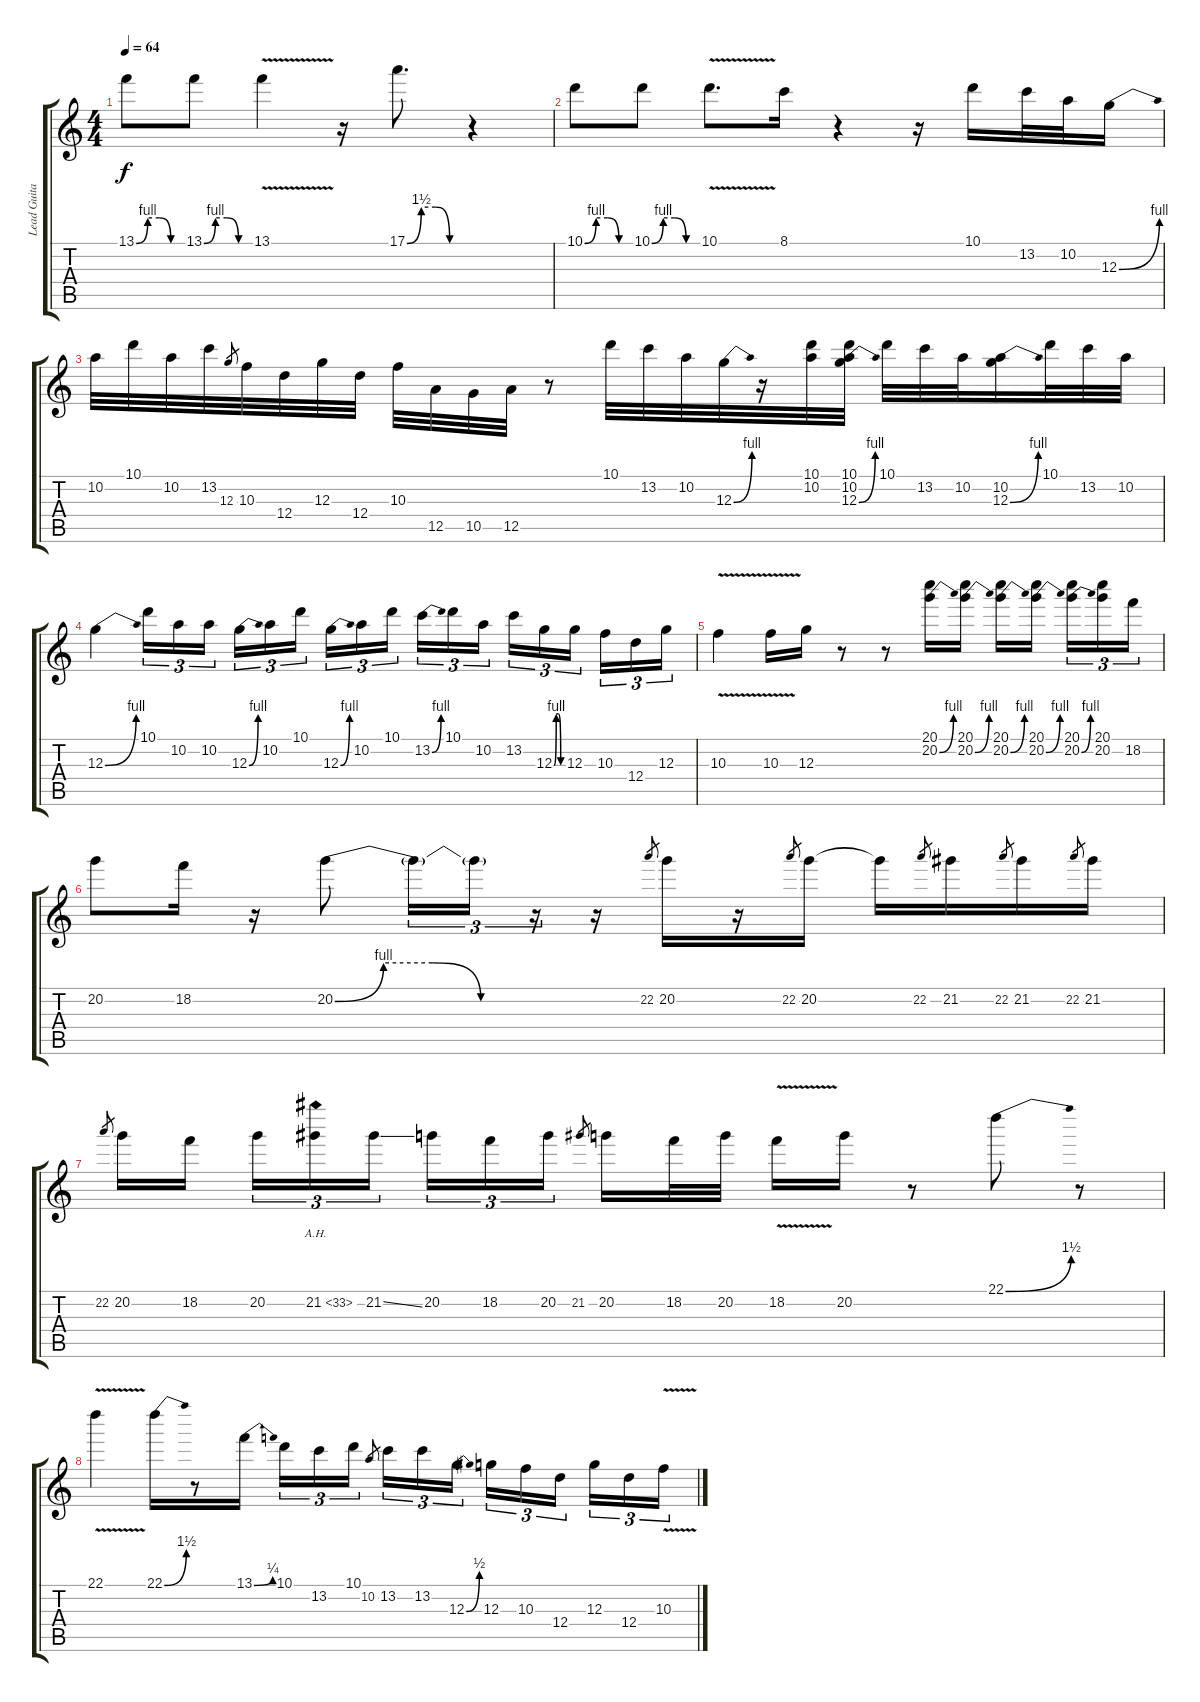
\track ("Lead Guitar" "Lead Guita") {instrument overdrivenguitar}
\staff {score tabs}
\tuning (E4 B3 G3 D3 A2 E2) {hide}
\ts (4 4)
\tempo 64
\clef g2
\ks c
13.1{be (custom 0 0 15 4 30 4 45 0 60 0)}.8{dy f} 13.1{be (custom 0 0 15 4 30 4 45 0 60 0)}.8 13.1{v}.4 r.16 17.1{be (custom 0 0 15 6 30 6 45 0 60 0)}.8{d} r.4 |
10.1{be (custom 0 0 15 4 30 4 45 0 60 0)}.8 10.1{be (custom 0 0 15 4 30 4 45 0 60 0)}.8 10.1{v}.8{d} 8.1.16 r.4 r.16 10.1.16 13.2.32 10.2.32 12.3{be (bend 0 0 60 4)}.16 |
10.2.32 10.1.32 10.2.32 13.2.32 12.3.8{gr} 10.3.32 12.4.32 12.3.32 12.4.32 10.3.32 12.5.32 10.5.32 12.5.32 r.8 10.1.32 13.2.32 10.2.32 12.3{be (bend 0 0 60 4)}.32 r.16 (10.1 10.2).32 (10.1 10.2 12.3{be (bend 0 0 60 4)}).32 10.1.32 13.2.32 10.2.32 (10.2 12.3{be (bend 0 0 60 4)}).16 10.1.32 13.2.32 10.2.32 |
12.3{be (bend 0 0 60 4)}.4 10.1.16{tu (3 2)} 10.2.16{tu (3 2)} 10.2.16{tu (3 2) beam splitsecondary} 12.3{be (bend 0 0 60 4)}.16{tu (3 2)} 10.2.16{tu (3 2)} 10.1.16{tu (3 2)} 12.3{be (bend 0 0 60 4)}.16{tu (3 2)} 10.2.16{tu (3 2)} 10.1.16{tu (3 2) beam splitsecondary} 13.2{be (bend 0 0 60 4)}.16{tu (3 2)} 10.1.16{tu (3 2)} 10.2.16{tu (3 2)} 13.2.16{tu (3 2)} 12.3{be (custom 0 0 15 4 30 4 45 0 60 0)}.16{tu (3 2)} 12.3.16{tu (3 2) beam splitsecondary} 10.3.16{tu (3 2)} 12.4.16{tu (3 2)} 12.3.16{tu (3 2)} |
10.3{v}.4 10.3{v}.16 12.3.16 r.8 r.8 (20.1 20.2{be (bend 0 0 60 4)}).16 (20.1 20.2{be (bend 0 0 60 4)}).16 (20.1 20.2{be (bend 0 0 60 4)}).16 (20.1 20.2{be (bend 0 0 60 4)}).16{beam splitsecondary} (20.1 20.2{be (bend 0 0 60 4)}).16{tu (3 2)} (20.1 20.2).16{tu (3 2)} 18.2.16{tu (3 2)} |
20.2.8 18.2.16 r.16 20.2{be (custom 0 0 15 4 30 4 45 0 60 0)}.8 20.2{t}.16{tu (3 2)} 20.2{t}.16{tu (3 2)} r.16{tu (3 2)} r.16 22.2.8{gr} 20.2.16 r.16 22.2.8{gr} 20.2.16 20.2{t}.16 22.2.8{gr} 21.2.16 22.2.8{gr} 21.2.16 22.2.8{gr} 21.2.16 |
22.2.8{gr} 20.2.16 18.2.16{beam splitsecondary} 20.2.16{tu (3 2)} 21.2{ah 12}.16{tu (3 2)} 21.2{ss}.16{tu (3 2)} 20.2.16{tu (3 2)} 18.2.16{tu (3 2)} 20.2.16{tu (3 2)} 21.2.8{gr beam splitsecondary} 20.2.16 18.2.32 20.2.32 18.2{v}.16 20.2.16 r.8 22.1{be (bend 0 0 60 6)}.8 r.8 |
22.1{v}.4 22.1{be (bend 0 0 60 6)}.16 r.8 13.1{be (bend 0 0 60 1)}.16 10.1.16{tu (3 2)} 13.2.16{tu (3 2)} 10.1.16{tu (3 2)} 10.2.8{gr beam splitsecondary} 13.2.16{tu (3 2)} 13.2.16{tu (3 2)} 12.3{be (bend 0 0 60 2)}.16{tu (3 2)} 12.3.16{tu (3 2)} 10.3.16{tu (3 2)} 12.4.16{tu (3 2) beam splitsecondary} 12.3.16{tu (3 2)} 12.4.16{tu (3 2)} 10.3{v}.16{tu (3 2)}
